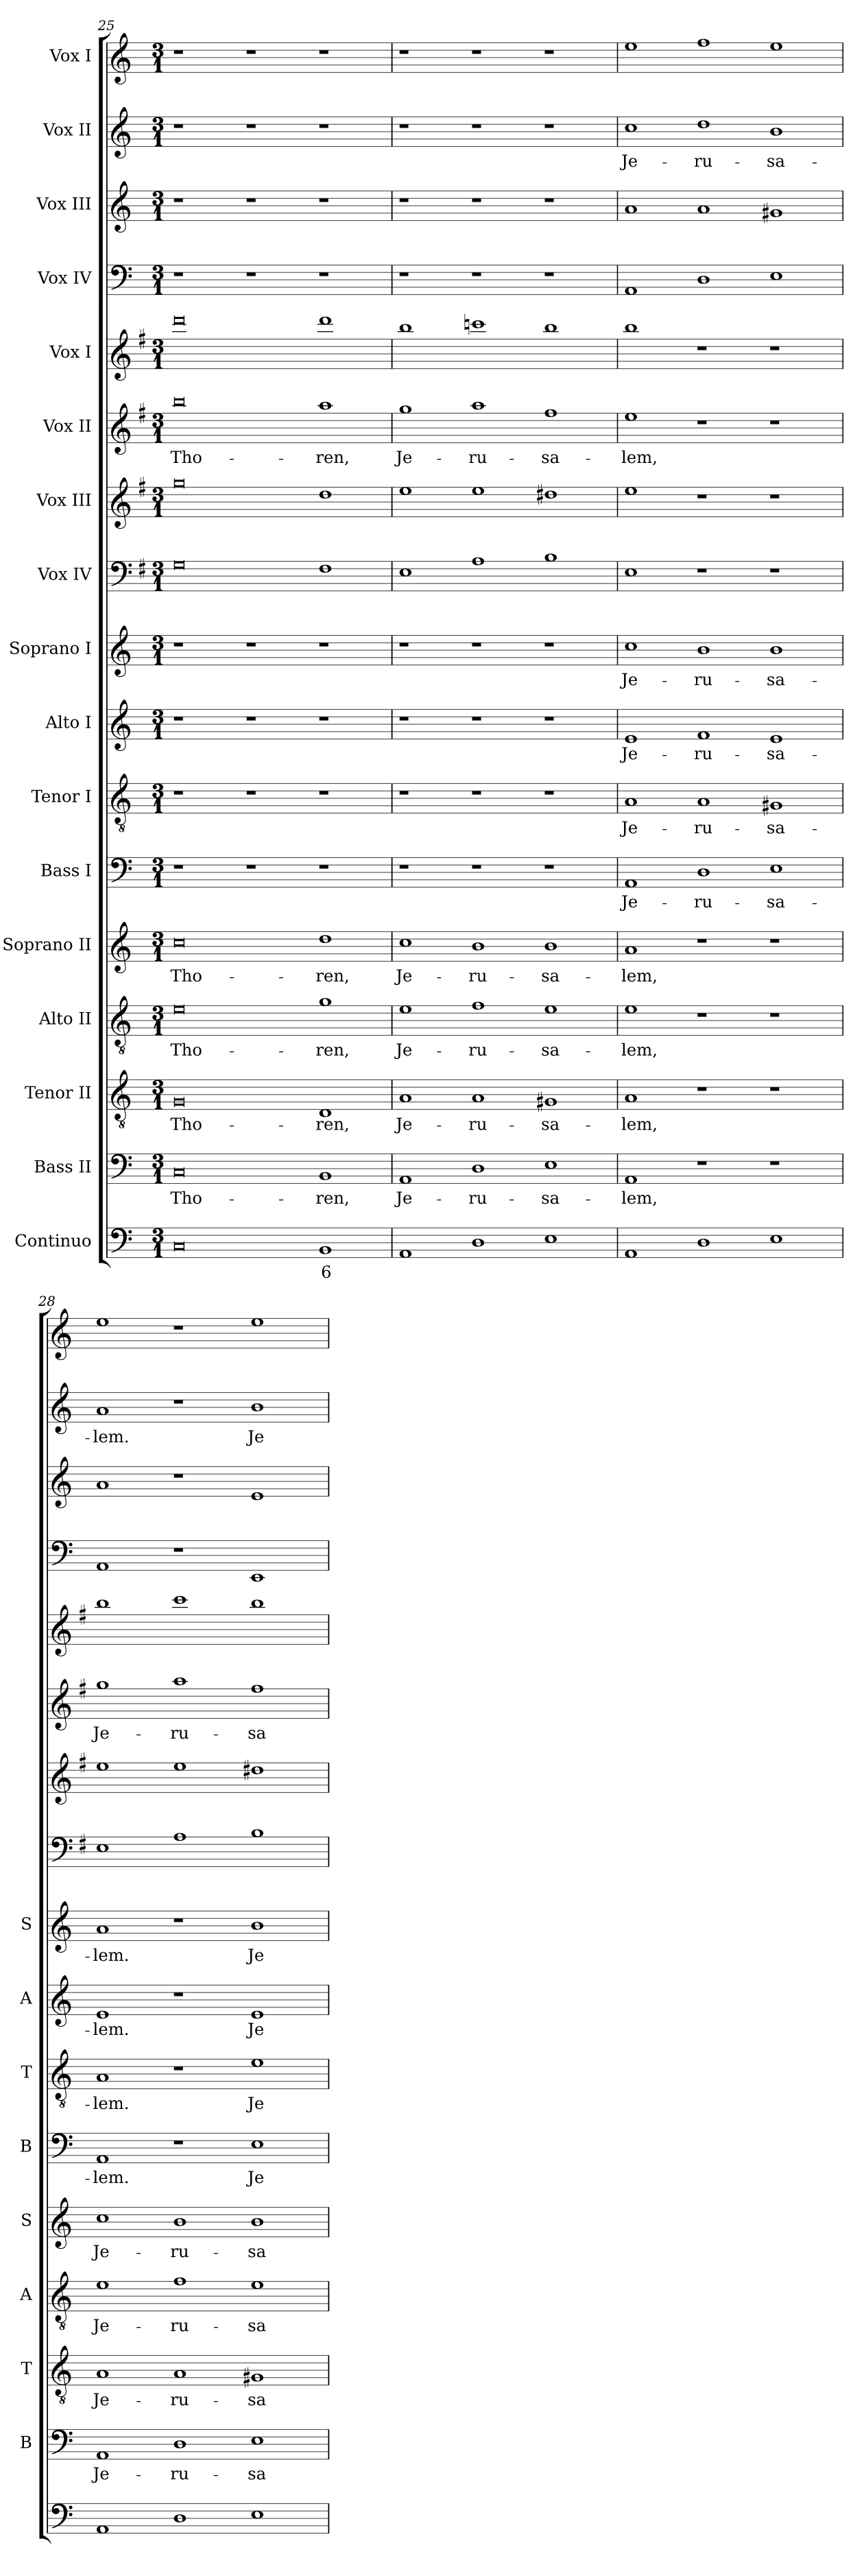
**kern	**text	**kern	**text	**kern	**text	**kern	**text	**kern	**text	**kern	**text	**kern	**text	**kern	**text	**kern	**text	**kern	**kern	**kern	**text	**kern	**kern	**kern	**kern	**text	**kern
*part17	*part17	*part16	*part16	*part15	*part15	*part14	*part14	*part13	*part13	*part12	*part12	*part11	*part11	*part10	*part10	*part9	*part9	*part8	*part7	*part6	*part6	*part5	*part4	*part3	*part2	*part2	*part1
*staff17	*staff17	*staff16	*staff16	*staff15	*staff15	*staff14	*staff14	*staff13	*staff13	*staff12	*staff12	*staff11	*staff11	*staff10	*staff10	*staff9	*staff9	*staff8	*staff7	*staff6	*staff6	*staff5	*staff4	*staff3	*staff2	*staff2	*staff1
*I"Continuo	*	*I"Bass II	*	*I"Tenor II	*	*I"Alto II	*	*I"Soprano II	*	*I"Bass I	*	*I"Tenor I	*	*I"Alto I	*	*I"Soprano I	*	*I"Vox IV	*I"Vox III	*I"Vox II	*	*I"Vox I	*I"Vox IV	*I"Vox III	*I"Vox II	*	*I"Vox I
*	*	*I'B	*	*I'T	*	*I'A	*	*I'S	*	*I'B	*	*I'T	*	*I'A	*	*I'S	*	*	*	*	*	*	*	*	*	*	*
*clefF4	*	*clefF4	*	*clefGv2	*	*clefGv2	*	*clefG2	*	*clefF4	*	*clefGv2	*	*clefG2	*	*clefG2	*	*clefF4	*clefG2	*clefG2	*	*clefG2	*clefF4	*clefG2	*clefG2	*	*clefG2
*	*	*	*	*	*	*	*	*	*	*	*	*	*	*	*	*	*	*ITrd4c7	*ITrd4c7	*ITrd4c7	*	*ITrd4c7	*	*	*	*	*
*k[]	*	*k[]	*	*k[]	*	*k[]	*	*k[]	*	*k[]	*	*k[]	*	*k[]	*	*k[]	*	*k[]	*k[]	*k[]	*	*k[]	*k[]	*k[]	*k[]	*	*k[]
*C:	*	*C:	*	*C:	*	*C:	*	*C:	*	*C:	*	*C:	*	*C:	*	*C:	*	*C:	*C:	*C:	*	*C:	*C:	*C:	*C:	*	*C:
*M3/1	*	*M3/1	*	*M3/1	*	*M3/1	*	*M3/1	*	*M3/1	*	*M3/1	*	*M3/1	*	*M3/1	*	*M3/1	*M3/1	*M3/1	*	*M3/1	*M3/1	*M3/1	*M3/1	*	*M3/1
=25	=25	=25	=25	=25	=25	=25	=25	=25	=25	=25	=25	=25	=25	=25	=25	=25	=25	=25	=25	=25	=25	=25	=25	=25	=25	=25	=25
!	!	!	!LO:LY:b	!	!LO:LY:b	!	!LO:LY:b	!	!LO:LY:b	!	!	!	!	!	!	!	!	!	!	!	!LO:LY:b	!	!	!	!	!	!
0C	.	0C	Tho-	0G	Tho-	0e	Tho-	0cc	Tho-	1r	.	1r	.	1r	.	1r	.	0C	0cc	0ee	Tho-	0gg	1r	1r	1r	.	1r
.	.	.	.	.	.	.	.	.	.	1r	.	1r	.	1r	.	1r	.	.	.	.	.	.	1r	1r	1r	.	1r
!	!LO:LY:b	!	!LO:LY:b	!	!LO:LY:b	!	!LO:LY:b	!	!LO:LY:b	!	!	!	!	!	!	!	!	!	!	!	!LO:LY:b	!	!	!	!	!	!
1BB	6	1BB	-ren,	1D	-ren,	1g	-ren,	1dd	-ren,	1r	.	1r	.	1r	.	1r	.	1BB	1g	1dd	-ren,	1gg	1r	1r	1r	.	1r
=26	=26	=26	=26	=26	=26	=26	=26	=26	=26	=26	=26	=26	=26	=26	=26	=26	=26	=26	=26	=26	=26	=26	=26	=26	=26	=26	=26
!	!	!	!LO:LY:b	!	!LO:LY:b	!	!LO:LY:b	!	!LO:LY:b	!	!	!	!	!	!	!	!	!	!	!	!LO:LY:b	!	!	!	!	!	!
1AA	.	1AA	Je-	1A	Je-	1e	Je-	1cc	Je-	1r	.	1r	.	1r	.	1r	.	1AA	1a	1cc	Je-	1ee	1r	1r	1r	.	1r
!	!	!	!LO:LY:b	!	!LO:LY:b	!	!LO:LY:b	!	!LO:LY:b	!	!	!	!	!	!	!	!	!	!	!	!LO:LY:b	!	!	!	!	!	!
1D	.	1D	-ru-	1A	-ru-	1f	-ru-	1b	-ru-	1r	.	1r	.	1r	.	1r	.	1D	1a	1dd	-ru-	1ffn	1r	1r	1r	.	1r
!	!	!	!LO:LY:b	!	!LO:LY:b	!	!LO:LY:b	!	!LO:LY:b	!	!	!	!	!	!	!	!	!	!	!	!LO:LY:b	!	!	!	!	!	!
1E	.	1E	-sa-	1G#X	-sa-	1e	-sa-	1b	-sa-	1r	.	1r	.	1r	.	1r	.	1E	1g#X	1b	-sa-	1ee	1r	1r	1r	.	1r
=27	=27	=27	=27	=27	=27	=27	=27	=27	=27	=27	=27	=27	=27	=27	=27	=27	=27	=27	=27	=27	=27	=27	=27	=27	=27	=27	=27
!	!	!	!LO:LY:b	!	!LO:LY:b	!	!LO:LY:b	!	!LO:LY:b	!	!LO:LY:b	!	!LO:LY:b	!	!LO:LY:b	!	!LO:LY:b	!	!	!	!LO:LY:b	!	!	!	!	!LO:LY:b	!
1AA	.	1AA	-lem,	1A	-lem,	1e	-lem,	1a	-lem,	1AA	Je-	1A	Je-	1e	Je-	1cc	Je-	1AA	1a	1a	-lem,	1ee	1AA	1a	1cc	Je-	1ee
!	!	!	!	!	!	!	!	!	!	!	!LO:LY:b	!	!LO:LY:b	!	!LO:LY:b	!	!LO:LY:b	!	!	!	!	!	!	!	!	!LO:LY:b	!
1D	.	1r	.	1r	.	1r	.	1r	.	1D	-ru-	1A	-ru-	1f	-ru-	1b	-ru-	1r	1r	1r	.	1r	1D	1a	1dd	-ru-	1ff
!	!	!	!	!	!	!	!	!	!	!	!LO:LY:b	!	!LO:LY:b	!	!LO:LY:b	!	!LO:LY:b	!	!	!	!	!	!	!	!	!LO:LY:b	!
1E	.	1r	.	1r	.	1r	.	1r	.	1E	-sa-	1G#X	-sa-	1e	-sa-	1b	-sa-	1r	1r	1r	.	1r	1E	1g#X	1b	-sa-	1ee
=28	=28	=28	=28	=28	=28	=28	=28	=28	=28	=28	=28	=28	=28	=28	=28	=28	=28	=28	=28	=28	=28	=28	=28	=28	=28	=28	=28
!	!	!	!LO:LY:b	!	!LO:LY:b	!	!LO:LY:b	!	!LO:LY:b	!	!LO:LY:b	!	!LO:LY:b	!	!LO:LY:b	!	!LO:LY:b	!	!	!	!LO:LY:b	!	!	!	!	!LO:LY:b	!
1AA	.	1AA	Je-	1A	Je-	1e	Je-	1cc	Je-	1AA	-lem.	1A	-lem.	1e	-lem.	1a	-lem.	1AA	1a	1cc	Je-	1ee	1AA	1a	1a	-lem.	1ee
!	!	!	!LO:LY:b	!	!LO:LY:b	!	!LO:LY:b	!	!LO:LY:b	!	!	!	!	!	!	!	!	!	!	!	!LO:LY:b	!	!	!	!	!	!
1D	.	1D	-ru-	1A	-ru-	1f	-ru-	1b	-ru-	1r	.	1r	.	1r	.	1r	.	1D	1a	1dd	-ru-	1ff	1r	1r	1r	.	1r
!	!	!	!LO:LY:b	!	!LO:LY:b	!	!LO:LY:b	!	!LO:LY:b	!	!LO:LY:b	!	!LO:LY:b	!	!LO:LY:b	!	!LO:LY:b	!	!	!	!LO:LY:b	!	!	!	!	!LO:LY:b	!
1E	.	1E	-sa-	1G#X	-sa-	1e	-sa-	1b	-sa-	1E	Je-	1e	Je-	1e	Je-	1b	Je-	1E	1g#X	1b	-sa-	1ee	1EE	1e	1b	Je-	1ee
=	=	=	=	=	=	=	=	=	=	=	=	=	=	=	=	=	=	=	=	=	=	=	=	=	=	=	=
*-	*-	*-	*-	*-	*-	*-	*-	*-	*-	*-	*-	*-	*-	*-	*-	*-	*-	*-	*-	*-	*-	*-	*-	*-	*-	*-	*-
